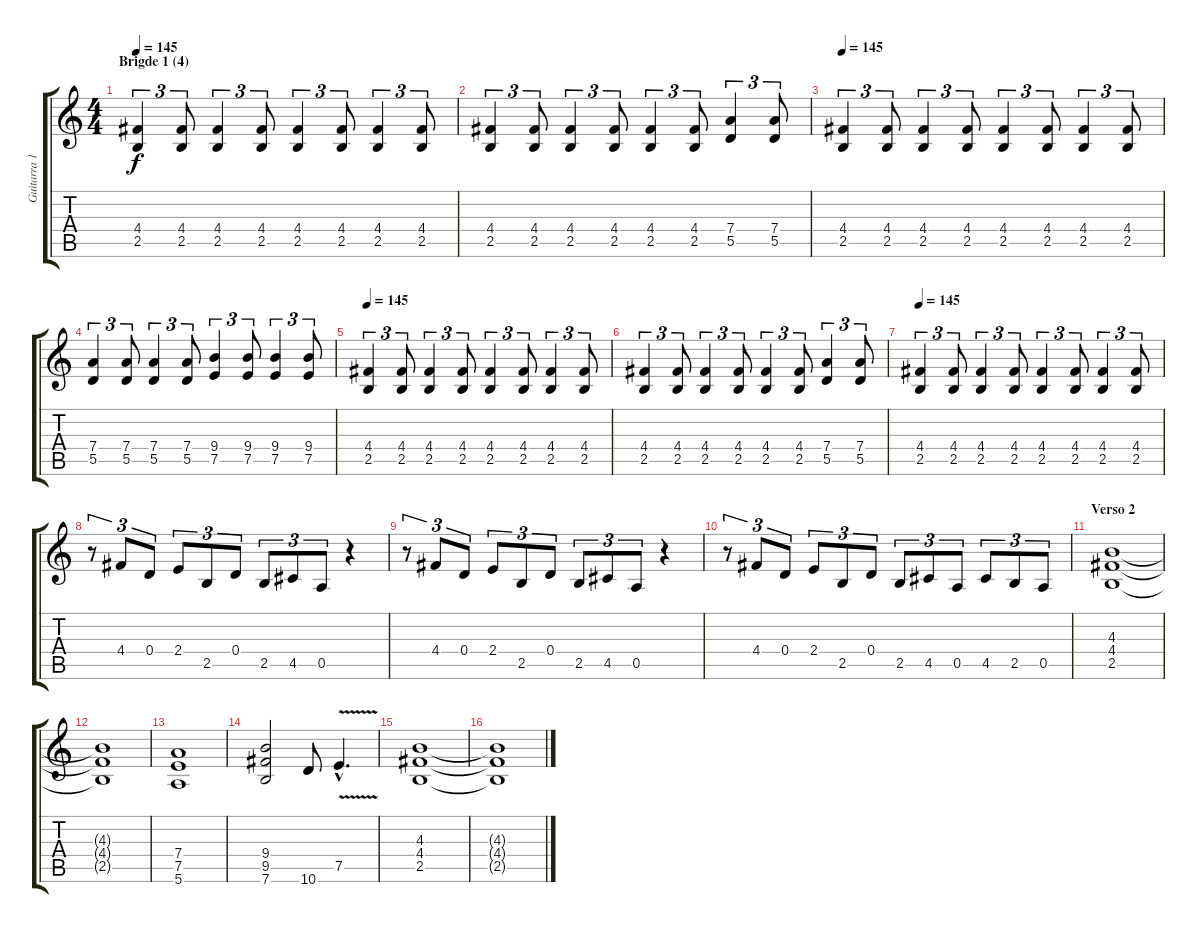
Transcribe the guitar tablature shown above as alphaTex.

\track ("Guitarra 1" "Guitarra 1") {instrument overdrivenguitar}
\staff {score tabs}
\tuning (E4 B3 G3 D3 A2 E2) {hide}
\ts (4 4)
\section ("" "Brigde 1 (4)")
\tempo 145
\clef g2
\ks c
(4.4 2.5).4{tu (3 2) dy f volume 10} (4.4 2.5).8{tu (3 2)} (4.4 2.5).4{tu (3 2)} (4.4 2.5).8{tu (3 2)} (4.4 2.5).4{tu (3 2)} (4.4 2.5).8{tu (3 2)} (4.4 2.5).4{tu (3 2)} (4.4 2.5).8{tu (3 2)} |
(4.4 2.5).4{tu (3 2)} (4.4 2.5).8{tu (3 2)} (4.4 2.5).4{tu (3 2)} (4.4 2.5).8{tu (3 2)} (4.4 2.5).4{tu (3 2)} (4.4 2.5).8{tu (3 2)} (7.4 5.5).4{tu (3 2)} (7.4 5.5).8{tu (3 2)} |
\tempo 145
(4.4 2.5).4{tu (3 2) volume 10} (4.4 2.5).8{tu (3 2)} (4.4 2.5).4{tu (3 2)} (4.4 2.5).8{tu (3 2)} (4.4 2.5).4{tu (3 2)} (4.4 2.5).8{tu (3 2)} (4.4 2.5).4{tu (3 2)} (4.4 2.5).8{tu (3 2)} |
(7.4 5.5).4{tu (3 2)} (7.4 5.5).8{tu (3 2)} (7.4 5.5).4{tu (3 2)} (7.4 5.5).8{tu (3 2)} (9.4 7.5).4{tu (3 2)} (9.4 7.5).8{tu (3 2)} (9.4 7.5).4{tu (3 2)} (9.4 7.5).8{tu (3 2)} |
\tempo 145
(4.4 2.5).4{tu (3 2) volume 10} (4.4 2.5).8{tu (3 2)} (4.4 2.5).4{tu (3 2)} (4.4 2.5).8{tu (3 2)} (4.4 2.5).4{tu (3 2)} (4.4 2.5).8{tu (3 2)} (4.4 2.5).4{tu (3 2)} (4.4 2.5).8{tu (3 2)} |
(4.4 2.5).4{tu (3 2)} (4.4 2.5).8{tu (3 2)} (4.4 2.5).4{tu (3 2)} (4.4 2.5).8{tu (3 2)} (4.4 2.5).4{tu (3 2)} (4.4 2.5).8{tu (3 2)} (7.4 5.5).4{tu (3 2)} (7.4 5.5).8{tu (3 2)} |
\tempo 145
(4.4 2.5).4{tu (3 2) volume 10} (4.4 2.5).8{tu (3 2)} (4.4 2.5).4{tu (3 2)} (4.4 2.5).8{tu (3 2)} (4.4 2.5).4{tu (3 2)} (4.4 2.5).8{tu (3 2)} (4.4 2.5).4{tu (3 2)} (4.4 2.5).8{tu (3 2)} |
r.8{tu (3 2)} 4.4.8{tu (3 2) volume 16} 0.4.8{tu (3 2)} 2.4.8{tu (3 2)} 2.5.8{tu (3 2)} 0.4.8{tu (3 2)} 2.5.8{tu (3 2)} 4.5.8{tu (3 2)} 0.5.8{tu (3 2)} r.4 |
r.8{tu (3 2)} 4.4.8{tu (3 2)} 0.4.8{tu (3 2)} 2.4.8{tu (3 2)} 2.5.8{tu (3 2)} 0.4.8{tu (3 2)} 2.5.8{tu (3 2)} 4.5.8{tu (3 2)} 0.5.8{tu (3 2)} r.4 |
r.8{tu (3 2)} 4.4.8{tu (3 2)} 0.4.8{tu (3 2)} 2.4.8{tu (3 2)} 2.5.8{tu (3 2)} 0.4.8{tu (3 2)} 2.5.8{tu (3 2)} 4.5.8{tu (3 2)} 0.5.8{tu (3 2)} 4.5.8{tu (3 2)} 2.5.8{tu (3 2)} 0.5.8{tu (3 2)} |
\section ("" "Verso 2")
(4.3 4.4 2.5).1 |
(4.3{t} 4.4{t} 2.5{t}).1 |
(7.4 7.5 5.6).1 |
(9.4 9.5 7.6).2 10.6.8 7.5{v hac}.4{d} |
(4.3 4.4 2.5).1 |
(4.3{t} 4.4{t} 2.5{t}).1
